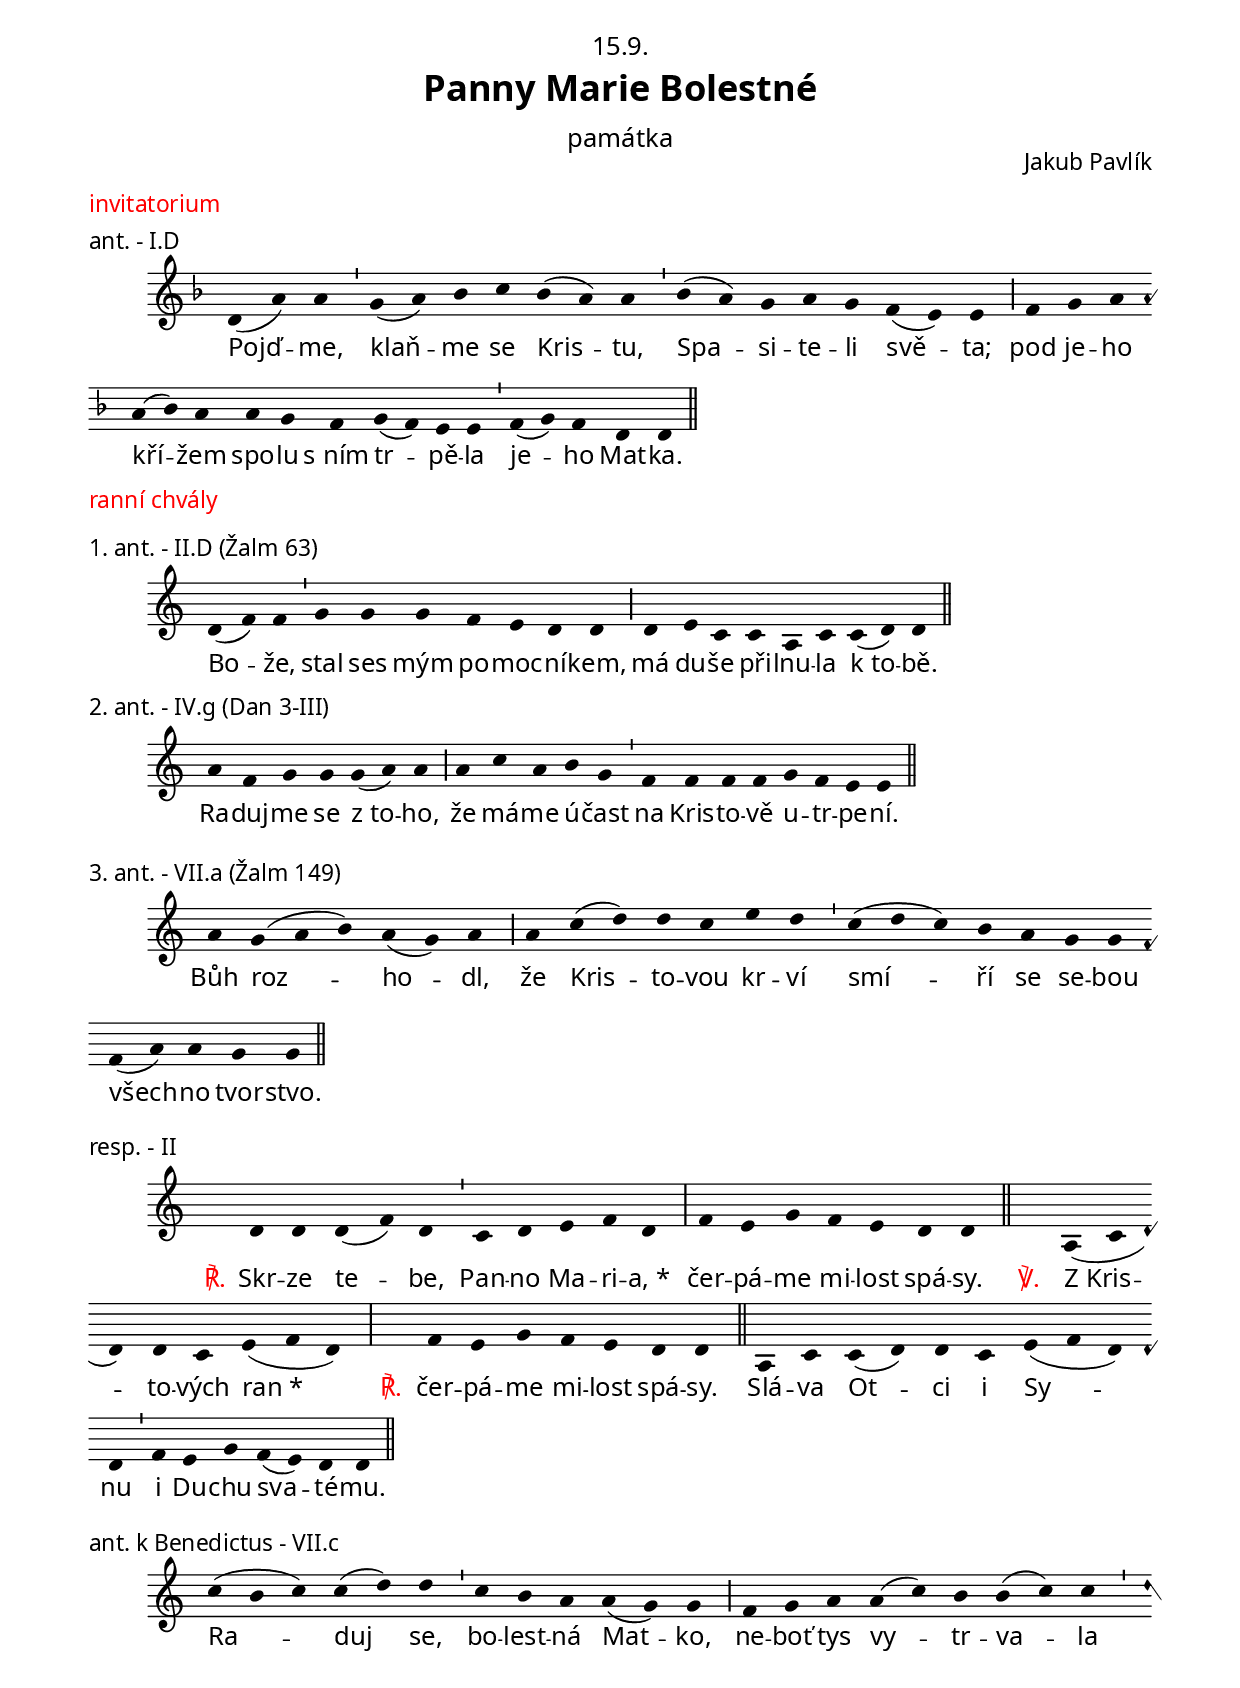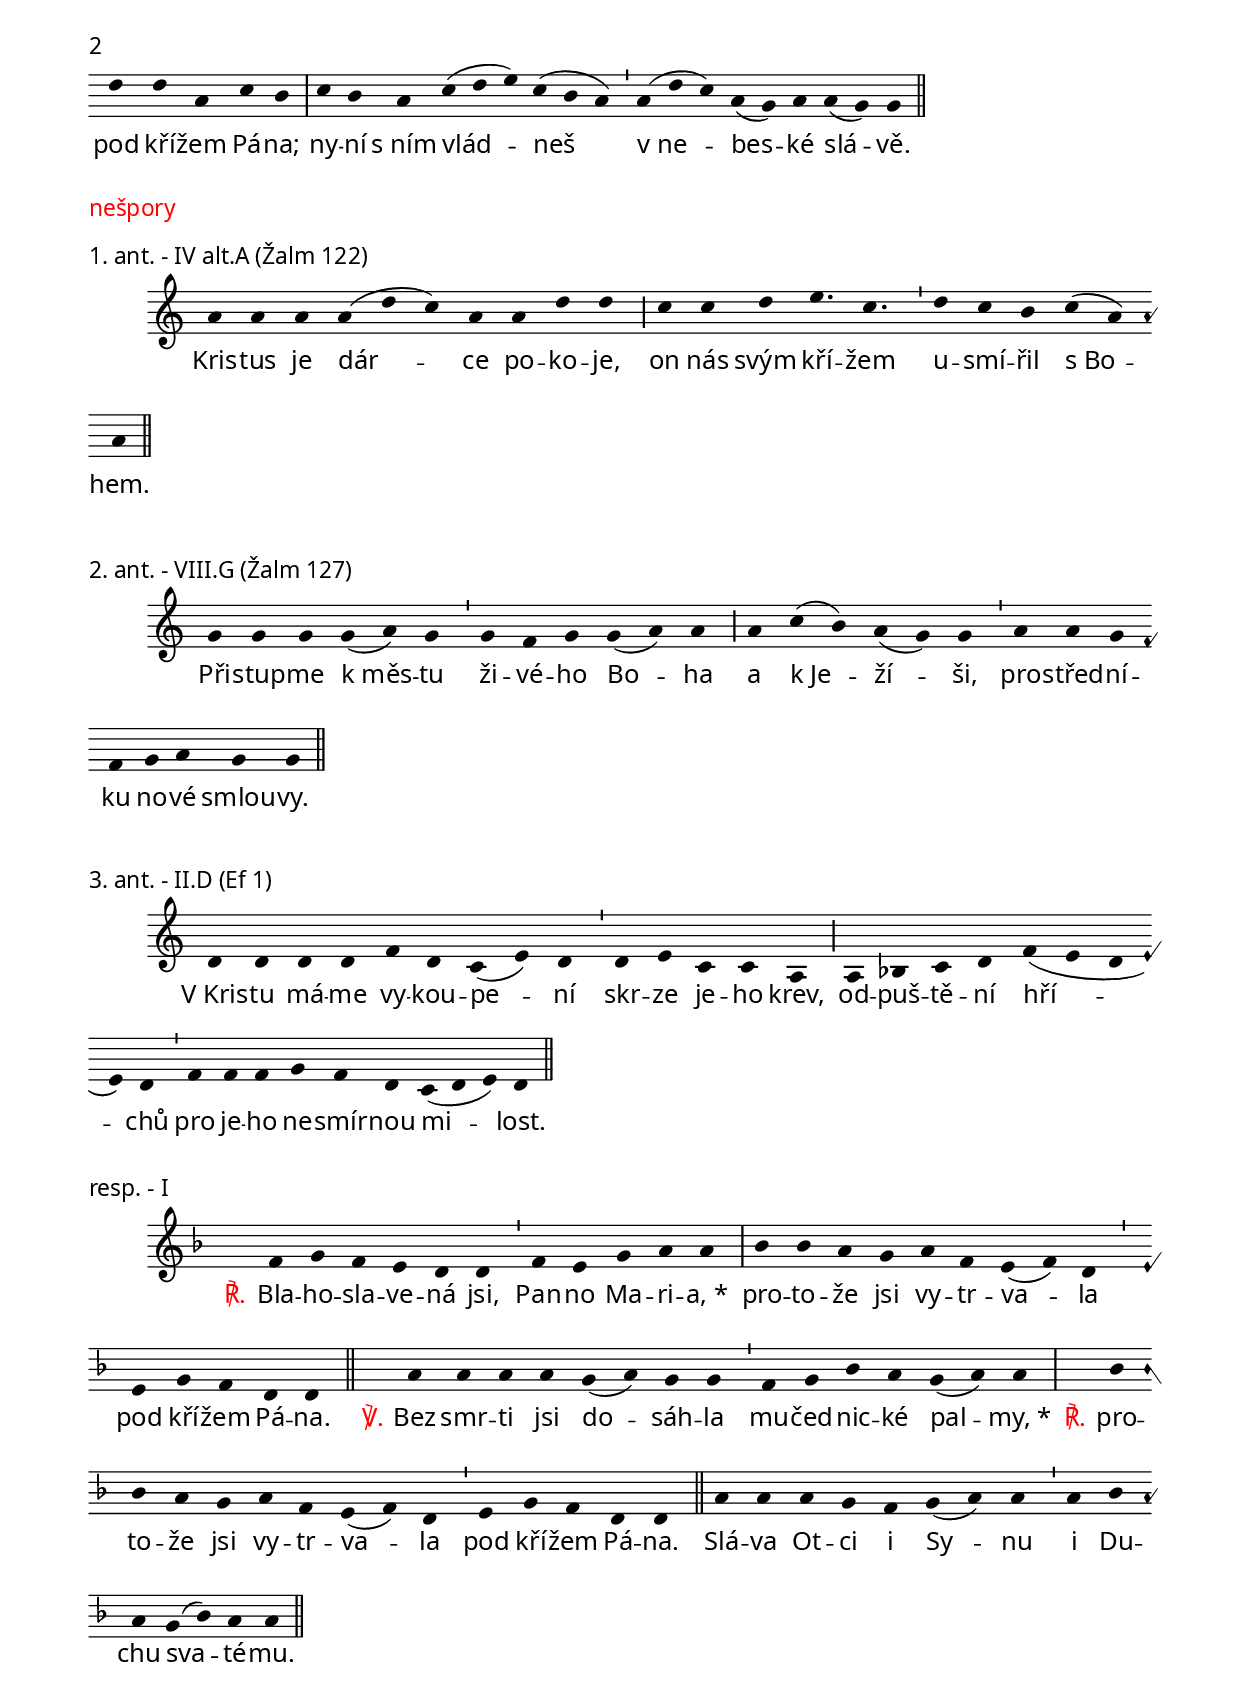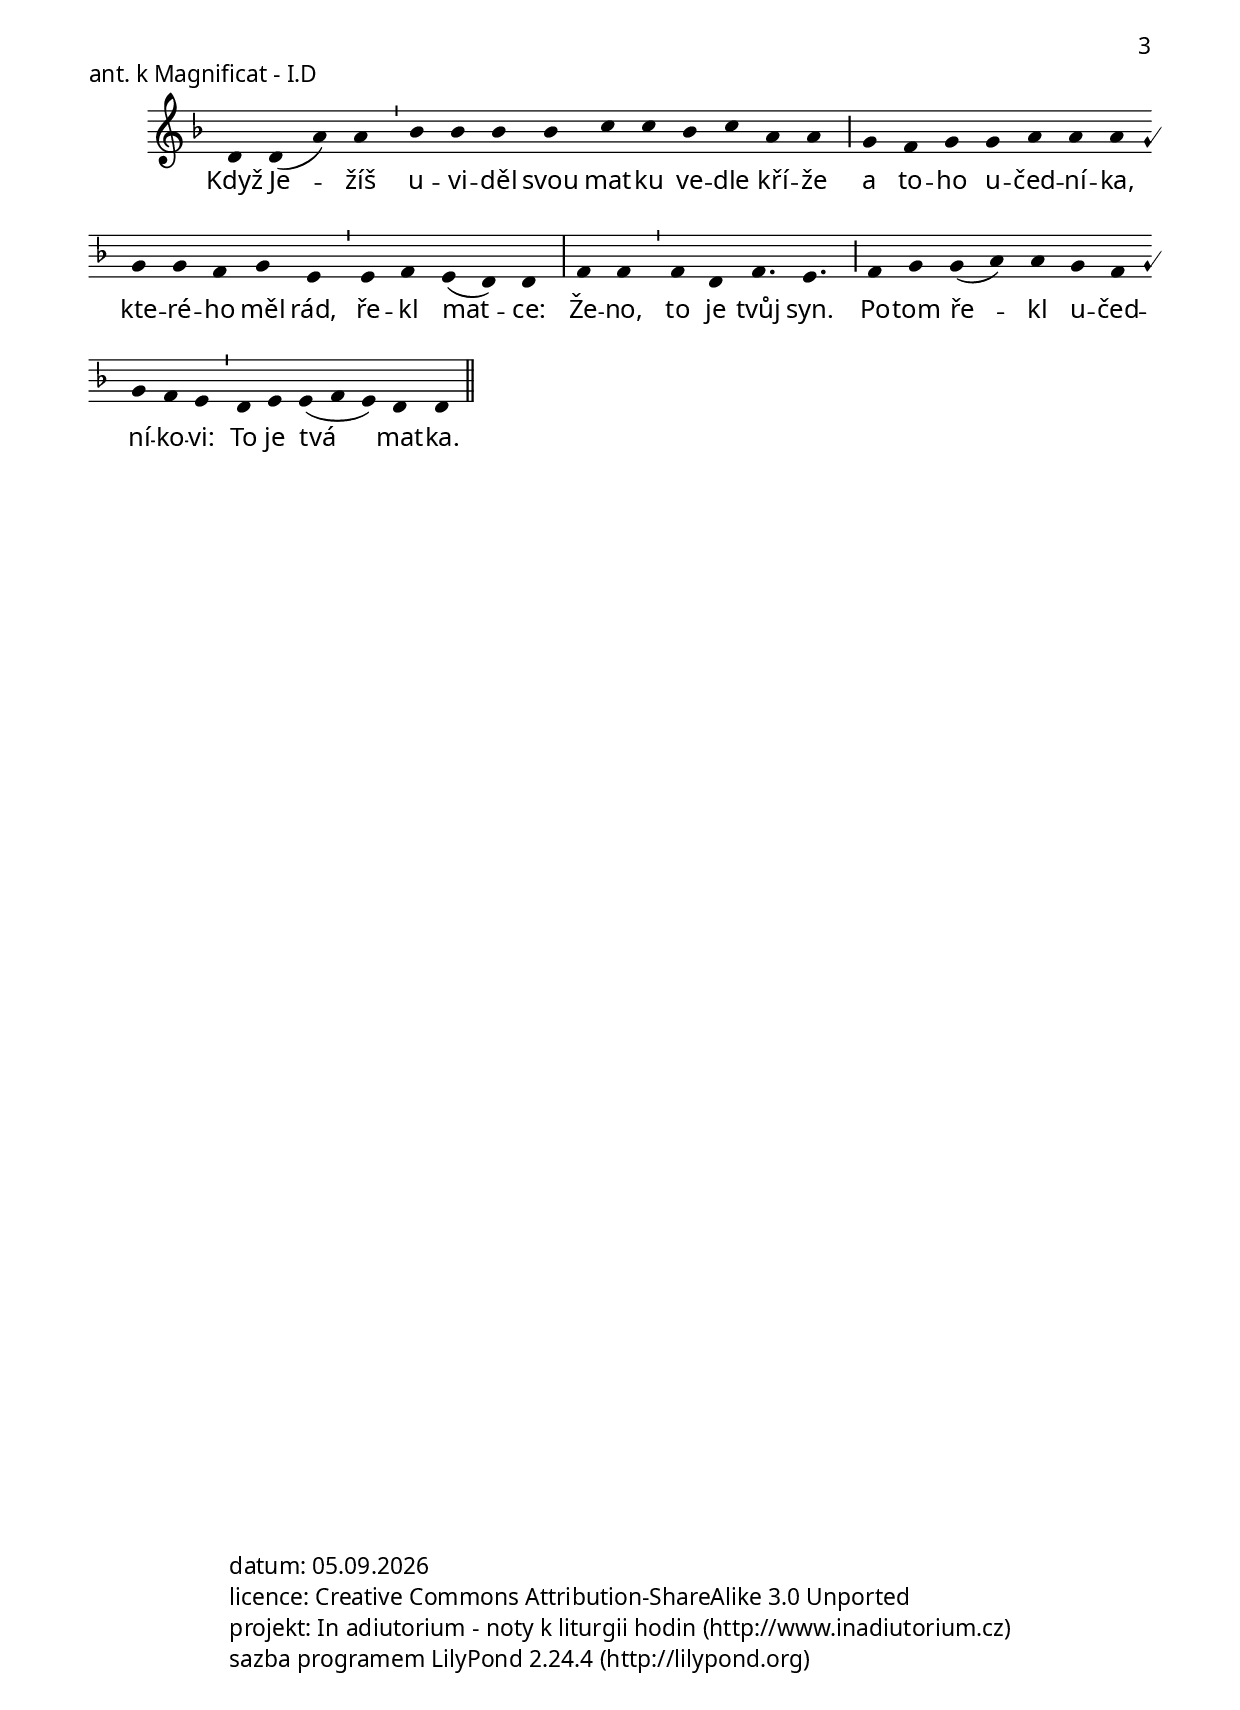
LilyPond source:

\version "2.15.40"

\include "../spolecne.ly"
\include "../dilyresponsorii.ly"

\header {
  title = \markup\titleSvatek
            "Panny Marie Bolestné"
            památka
            15.9.
  composer = "Jakub Pavlík"
}

\markup {\nadpisHodinka {"invitatorium"}}

\score {
  \relative c' {
    \choralniRezim
    \key f \major
    d4( a') a \barMin g( a) bes c bes( a) a \barMin
    bes( a) g a g f( e) e \barMaior
    f g a a( bes) a a g f g( f) e e \barMin
    f( g) f d d \barFinalis
  }
  \addlyrics {
    Pojď -- me, klaň -- me se Kris -- tu,
    Spa -- si -- te -- li svě -- ta;
    pod je -- ho kří -- žem
    spo -- lu s_ním tr -- pě -- la je -- ho Mat -- ka.
  }
  \header {
    quid = "ant."
    modus = "I"
    differentia = "D"
    psalmus = ""
    id = "invit"
    fons = "zejm. 1. část podle invitatoria z Narození sv. Jana Křtitele"
    piece = \markup {\sestavTitulekBezZalmu}
  }
}

\markup {\nadpisHodinka {"ranní chvály"}}

\score {
  \relative c' {
    \choralniRezim
    d4( f) f \barMin g g g f e d d \barMaior
    d e c c a c c( d) d \barFinalis
  }
  \addlyrics {
    Bo -- že, stal ses mým po -- moc -- ní -- kem,
    má du -- še při -- lnu -- la k_to -- bě.
  }
  \header {
    quid = "1. ant."
    modus = "II"
    differentia = "D"
    psalmus = "Žalm 63"
    id = "rch-a1"
    piece = \markup {\sestavTitulek}
  }
}

\score {
  \relative c'' {
    \choralniRezim
    a4 f g g g( a) a \barMaior
    a c a b g \barMin
    f f f f g f e e \barFinalis
  }
  \addlyrics {
    Ra -- duj -- me se z_to -- ho,
    že má -- me ú -- čast
    na Kris -- to -- vě u -- tr -- pe -- ní.
  }
  \header {
    quid = "2. ant."
    modus = "IV"
    differentia = "g"
    psalmus = "Dan 3-III"
    id = "rch-a2"
    piece = \markup {\sestavTitulek}
  }
}

\score {
  \relative c'' {
    \choralniRezim
    a4 g( a b) a( g) a \barMaior
    a c( d) d c e d \barMin
    c( d c) b a g g f( a) a g g \barFinalis
  }
  \addlyrics {
    Bůh roz -- ho -- dl,
    že Kris -- to -- vou kr -- ví
    smí -- ří se se -- bou všech -- no tvor -- stvo.
  }
  \header {
    quid = "3. ant."
    modus = "VII"
    differentia = "a"
    psalmus = "Žalm 149"
    id = "rch-a3"
    piece = \markup {\sestavTitulek}
  }
}

\score {
  \relative c' {
    \choralniRezim

    % R
    \neviditelna d
    d d d( f) d \barMin c d e f d \barMax
    f e g f e d d \barFinalis
    % V
    \neviditelna a
    a( c d) d c e( f d) \barMax
    % R
    \neviditelna f
    f e g f e d d \barFinalis
    % Slava
    a c c( d) d c e( f d) d \barMin f e g f( e) d d \barFinalis
  }
  \addlyrics {
    \Response Skr -- ze te -- be, Pan -- no Ma -- ri -- a,_*
    čer -- pá -- me mi -- lost spá -- sy.
    \Verse Z_Kris -- to -- vých ran_*
    \Response čer -- pá -- me mi -- lost spá -- sy.
    \textRespDoxologie
  }
  \header {
    quid = "resp."
    modus = "II"
    id = "rch-r"
    piece = \markup {\sestavTitulekResp}
  }
}

\score {
  \relative c'' {
    \choralniRezim
    c4( b c) c( d) d \barMin
    c4 b a a( g) g \barMaior
    f g a a( c) b b( c) c \barMin
    d d a c b \barMax

    c b a c( d e) c( b a) \barMin
    a( d c) a( g) a a( g) g \barFinalis
  }
  \addlyrics {
    Ra -- duj se, bo -- lest -- ná Mat -- ko,
    ne -- boť tys vy -- tr -- va -- la pod kří -- žem Pá -- na;
    ny -- ní s_ním vlád -- neš
    v_ne -- bes -- ké slá -- vě.
  }
  \header {
    quid = "ant. k Benedictus"
    modus = "VII"
    differentia = "c"
    psalmus = ""
    id = "rch-aben"
    fons = "melodie vznikla upravováním melodie 1. ant. r.ch. z Nanebevzetí"
    piece = \markup {\sestavTitulekBezZalmu}
  }
}

\markup {\nadpisHodinka {"nešpory"}}

\score {
  \relative c'' {
    \choralniRezim
    a4 a a a( d c) a a d d \barMaior
    c c d e4. c \barMin d4 c b c( a) a \barFinalis
  }
  \addlyrics {
    Kris -- tus je dár -- ce po -- ko -- je,
    on nás svým kří -- žem u -- smí -- řil s_Bo -- hem.
  }
  \header {
    quid = "1. ant."
    modus = "IV alt"
    differentia = "A"
    psalmus = "Žalm 122"
    id = "ne-a1"
    piece = \markup {\sestavTitulek}
  }
}

\score {
  \relative c'' {
    \choralniRezim
    g4 g g g( a) g \barMin
    g f g g( a) a \barMaior
    a c( b) a( g) g \barMin
    a a g f g a g g \barFinalis
  }
  \addlyrics {
    Při -- stup -- me k_měs -- tu
    ži -- vé -- ho Bo -- ha
    a k_Je -- ží -- ši,
    pro -- střed -- ní -- ku no -- vé smlou -- vy.
  }
  \header {
    quid = "2. ant."
    modus = "VIII"
    differentia = "G"
    psalmus = "Žalm 127"
    id = "ne-a2"
    piece = \markup {\sestavTitulek}
  }
}

\score {
  \relative c' {
    \choralniRezim
    d4 d d d f d c( e) d \barMin
    d e c c a \barMaior
    a bes c d f( e d e) d \barMin
    f f f g f d c( d e) d \barFinalis
  }
  \addlyrics {
    V_Kris -- tu má -- me vy -- kou -- pe -- ní
    skr -- ze je -- ho krev,
    od -- puš -- tě -- ní hří -- chů
    pro je -- ho ne -- smír -- nou mi -- lost.
  }
  \header {
    quid = "3. ant."
    modus = "II"
    differentia = "D"
    psalmus = "Ef 1"
    id = "ne-a3"
    piece = \markup {\sestavTitulek}
  }
}

\score {
  \relative c' {
    \choralniRezim
    \key f \major

    % R
    \neviditelna f
    f g f e d d \barMin f e g a a \barMax
    bes bes a g a f e( f) d \barMin e g f d d \barFinalis
    % V
    \neviditelna g
    a4 a a a g( a) g g \barMin f g bes a g( a) a \barMax
    % R
    \neviditelna a
    bes bes a g a f e( f) d \barMin e g f d d \barFinalis
    % Slava
    a' a a g f g( a) a \barMin a bes a g( bes) a a \barFinalis
  }
  \addlyrics {
    \Response Bla -- ho -- sla -- ve -- ná jsi, Pan -- no Ma -- ri -- a,_*
    pro -- to -- že jsi vy -- tr -- va -- la pod kří -- žem Pá -- na.
    \Verse Bez smr -- ti jsi do -- sáh -- la mu -- čed -- nic -- ké pal -- my,_*
    \Response pro -- to -- že jsi vy -- tr -- va -- la pod kří -- žem Pá -- na.
    \textRespDoxologie
  }
  \header {
    quid = "resp."
    modus = "I"
    id = "ne-r"
    piece = \markup {\sestavTitulekResp}
  }
}

\score {
  \relative c' {
    \choralniRezim
    \key f \major
    d4 d( a') a \barMin bes bes bes bes c c bes c a a \barMaior
    g f g g a a a g g f g e \barMin
    e f e( d) d \barMax
    f f \barMin f d f4. e \barMaior
    f4 g g( a) a g f g f e \barMin
    d e e( f e) d d \barFinalis
  }
  \addlyrics {
    Když Je -- žíš u -- vi -- děl svou mat -- ku ve -- dle kří -- že
    a to -- ho u -- čed -- ní -- ka, kte -- ré -- ho měl rád,
    ře -- kl mat -- ce:
    Že -- no, to je tvůj syn.
    Po -- tom ře -- kl u -- čed -- ní -- ko -- vi:
    To je tvá mat -- ka.
  }
  \header {
    quid = "ant. k Magnificat"
    modus = "I"
    differentia = "D"
    psalmus = ""
    id = "ne-amag"
    piece = \markup {\sestavTitulekBezZalmu}
  }
}